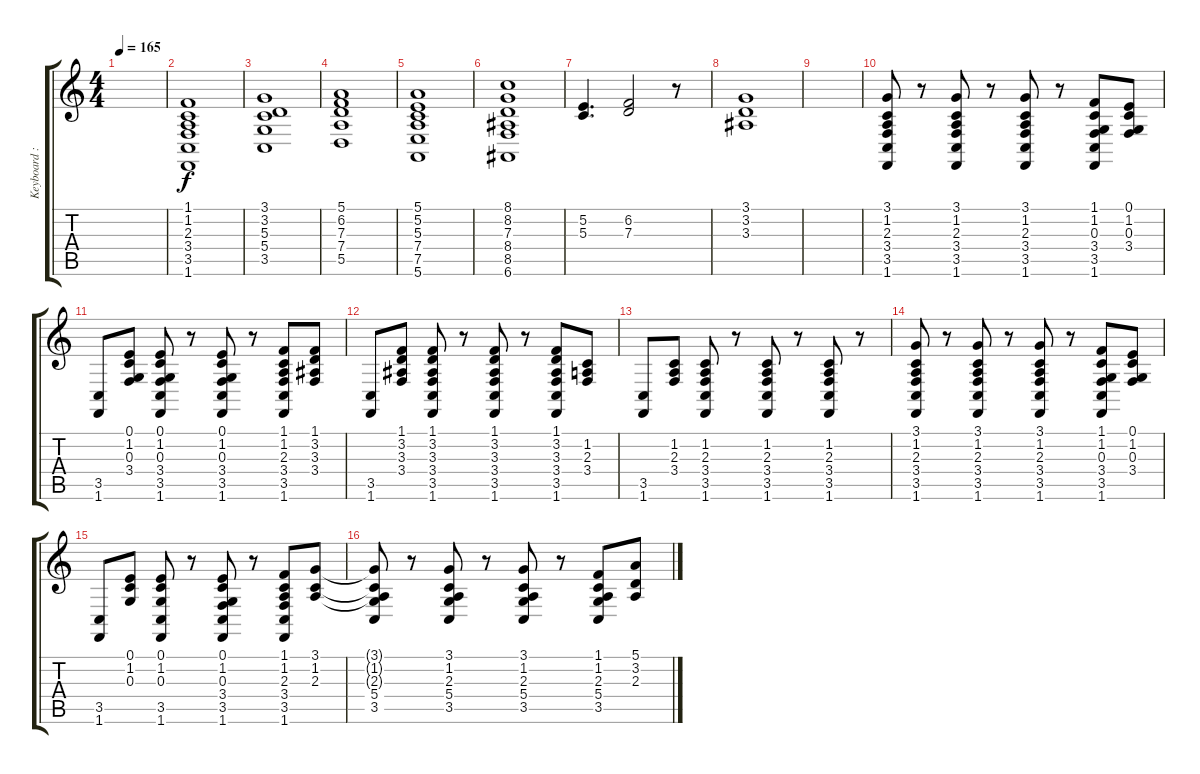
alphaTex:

\track ("Keyboard : Kotobuki Tsumugi - Chan" "Keyboard :") {instrument electricgrandpiano}
\staff {score tabs}
\tuning (E4 B3 G3 D3 A2 E2) {hide}
\ts (4 4)
\tempo 165
\clef g2
\ks c
|
(1.1 1.2 2.3 3.4 3.5 1.6).1 |
(3.1 3.2 5.3 5.4 3.5).1 |
(5.1 6.2 7.3 7.4 5.5).1 |
(5.1 5.2 5.3 7.4 7.5 5.6).1 |
(8.1 8.2 7.3 8.4 8.5 6.6).1 |
(5.2 5.3).4{d} (6.2 7.3).2 r.8 |
(3.1 3.2 3.3).1 |
|
(3.1 1.2 2.3 3.4 3.5 1.6).8 r.8 (3.1 1.2 2.3 3.4 3.5 1.6).8 r.8 (3.1 1.2 2.3 3.4 3.5 1.6).8 r.8 (1.1 1.2 0.3 3.4 3.5 1.6).8 (0.1 1.2 0.3 3.4).8 |
(3.5 1.6).8 (0.1 1.2 0.3 3.4).8 (0.1 1.2 0.3 3.4 3.5 1.6).8 r.8 (0.1 1.2 0.3 3.4 3.5 1.6).8 r.8 (1.1 1.2 2.3 3.4 3.5 1.6).8 (1.1 3.2 3.3 3.4).8 |
(3.5 1.6).8 (1.1 3.2 3.3 3.4).8 (1.1 3.2 3.3 3.4 3.5 1.6).8 r.8 (1.1 3.2 3.3 3.4 3.5 1.6).8 r.8 (1.1 3.2 3.3 3.4 3.5 1.6).8 (1.2 2.3 3.4).8 |
(3.5 1.6).8 (1.2 2.3 3.4).8 (1.2 2.3 3.4 3.5 1.6).8 r.8 (1.2 2.3 3.4 3.5 1.6).8 r.8 (1.2 2.3 3.4 3.5 1.6).8 r.8 |
(3.1 1.2 2.3 3.4 3.5 1.6).8 r.8 (3.1 1.2 2.3 3.4 3.5 1.6).8 r.8 (3.1 1.2 2.3 3.4 3.5 1.6).8 r.8 (1.1 1.2 0.3 3.4 3.5 1.6).8 (0.1 1.2 0.3 3.4).8 |
(3.5 1.6).8 (0.1 1.2 0.3).8 (0.1 1.2 0.3 3.5 1.6).8 r.8 (0.1 1.2 0.3 3.4 3.5 1.6).8 r.8 (1.1 1.2 2.3 3.4 3.5 1.6).8 (3.1 1.2 2.3).8 |
(3.1{t} 1.2{t} 2.3{t} 5.4 3.5).8 r.8 (3.1 1.2 2.3 5.4 3.5).8 r.8 (3.1 1.2 2.3 5.4 3.5).8 r.8 (1.1 1.2 2.3 5.4 3.5).8 (5.1 3.2 2.3).8
